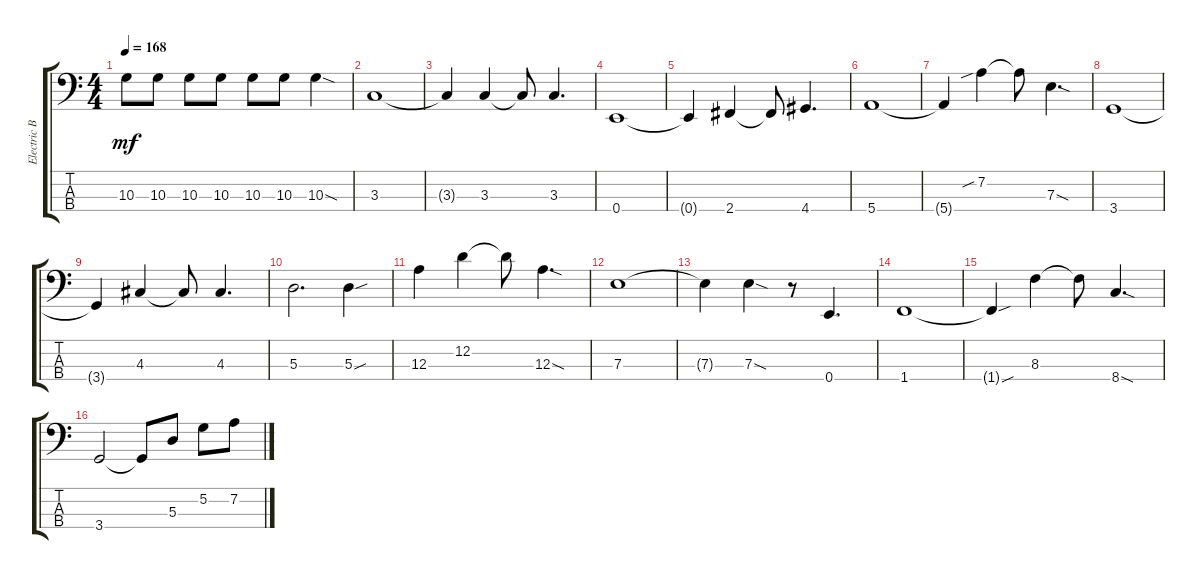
\track ("Electric Bass" "Electric B") {instrument electricbassfinger}
\staff {score tabs}
\tuning (G2 D2 A1 E1) {hide}
\ts (4 4)
\tempo 168
\clef f4
\ks c
10.3.8{dy mf} 10.3.8 10.3.8 10.3.8 10.3.8 10.3.8 10.3{sod}.4 |
3.3.1 |
3.3{t}.4 3.3.4 3.3{t}.8 3.3.4{d} |
0.4.1 |
0.4{t}.4 2.4.4 2.4{t}.8 4.4.4{d} |
5.4.1 |
5.4{t}.4 7.2{sib}.4 7.2{t}.8 7.3{sod}.4{d} |
3.4.1 |
3.4{t}.4 4.3.4 4.3{t}.8 4.3.4{d} |
5.3.2{d} 5.3{sou}.4 |
12.3.4 12.2.4 12.2{t}.8 12.3{sod}.4{d} |
7.3.1 |
7.3{t}.4 7.3{sod}.4 r.8 0.4.4{d} |
1.4.1 |
1.4{sou t}.4 8.3.4 8.3{t}.8 8.4{sod}.4{d} |
3.4.2 3.4{t}.8 5.3.8 5.2.8 7.2.8
